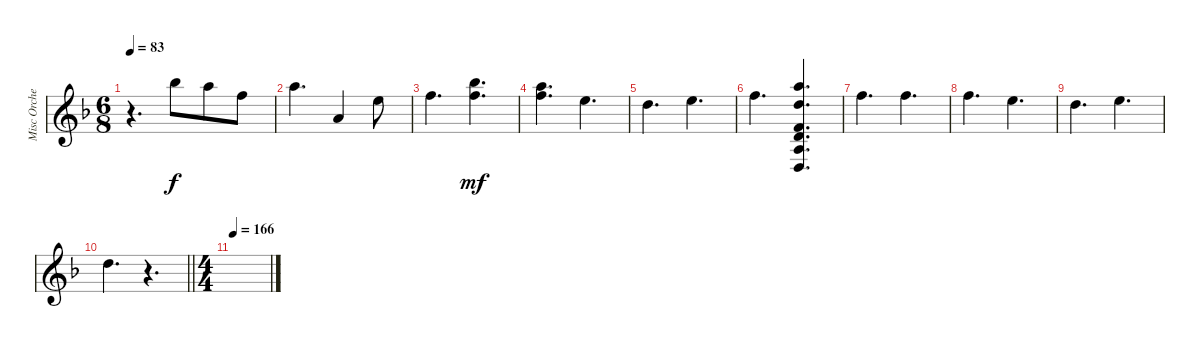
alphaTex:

\track ("Misc Orchestra" "Misc Orche") {instrument orchestralharp}
\staff {score}
\tuning (E4 B3 G3 D3 A2 E2) {hide}
\ts (6 8)
\tempo 83
\clef g2
\ks f
r.4{d dy f} 18.1.8 17.1.8 13.1.8 |
17.1.4{d} 5.1.4 12.1.8 |
13.1.4{d} (18.1 18.2).4{d bd 240 dy mf} |
(17.1 18.2).4{d bd 240} 17.2.4{d} |
15.2.4{d} 17.2.4{d} |
18.2.4{d} (17.1 15.2 10.3 12.4 12.5 10.6).4{d bd 240} |
18.2.4{d} 18.2.4{d} |
18.2.4{d} 17.2.4{d} |
15.2.4{d} 17.2.4{d} |
\barLineRight lightlight
15.2.4{d} r.4{d} |
\ts (4 4)
\section ("" "")
\tempo 166
